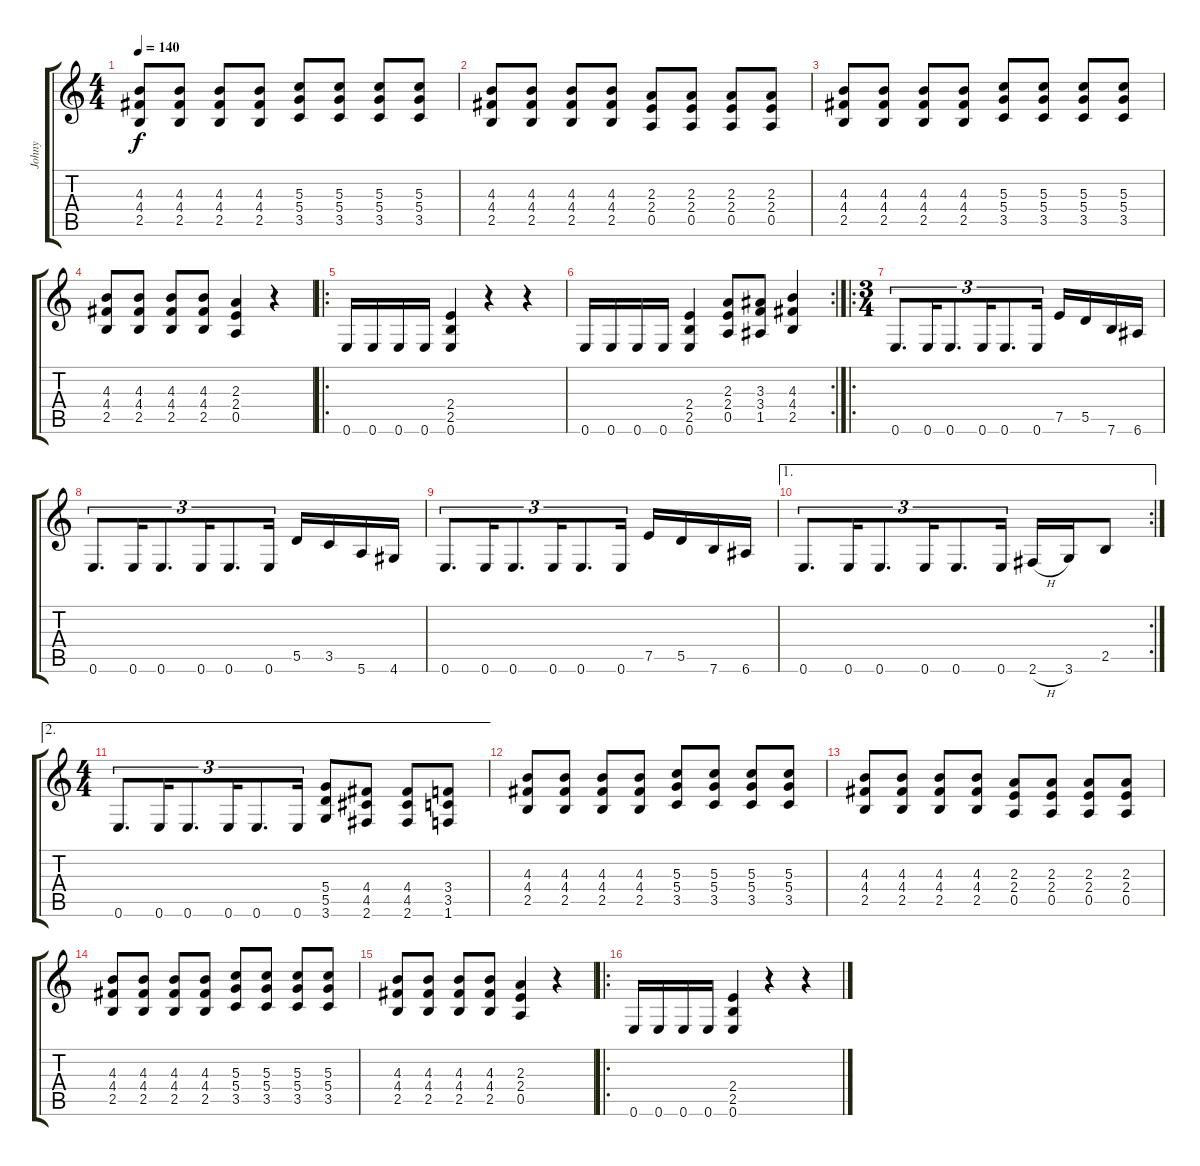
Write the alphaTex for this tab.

\track ("Johny" "Johny") {instrument overdrivenguitar}
\staff {score tabs}
\tuning (E4 B3 G3 D3 A2 E2) {hide}
\ts (4 4)
\tempo 140
\clef g2
\ks c
(4.3 4.4 2.5).8{dy f} (4.3 4.4 2.5).8 (4.3 4.4 2.5).8 (4.3 4.4 2.5).8 (5.3 5.4 3.5).8 (5.3 5.4 3.5).8 (5.3 5.4 3.5).8 (5.3 5.4 3.5).8 |
(4.3 4.4 2.5).8 (4.3 4.4 2.5).8 (4.3 4.4 2.5).8 (4.3 4.4 2.5).8 (2.3 2.4 0.5).8 (2.3 2.4 0.5).8 (2.3 2.4 0.5).8 (2.3 2.4 0.5).8 |
(4.3 4.4 2.5).8 (4.3 4.4 2.5).8 (4.3 4.4 2.5).8 (4.3 4.4 2.5).8 (5.3 5.4 3.5).8 (5.3 5.4 3.5).8 (5.3 5.4 3.5).8 (5.3 5.4 3.5).8 |
(4.3 4.4 2.5).8 (4.3 4.4 2.5).8 (4.3 4.4 2.5).8 (4.3 4.4 2.5).8 (2.3 2.4 0.5).4 r.4 |
\ro
0.6.16 0.6.16 0.6.16 0.6.16 (2.4 2.5 0.6).4 r.4 r.4 |
\rc 2
0.6.16 0.6.16 0.6.16 0.6.16 (2.4 2.5 0.6).4 (2.3 2.4 0.5).8 (3.3 3.4 1.5).8 (4.3 4.4 2.5).4 |
\ro
\ts (3 4)
0.6.8{d tu (3 2)} 0.6.16{tu (3 2)} 0.6.8{d tu (3 2)} 0.6.16{tu (3 2)} 0.6.8{d tu (3 2)} 0.6.16{tu (3 2)} 7.5.16 5.5.16 7.6.16 6.6.16 |
0.6.8{d tu (3 2)} 0.6.16{tu (3 2)} 0.6.8{d tu (3 2)} 0.6.16{tu (3 2)} 0.6.8{d tu (3 2)} 0.6.16{tu (3 2)} 5.5.16 3.5.16 5.6.16 4.6.16 |
0.6.8{d tu (3 2)} 0.6.16{tu (3 2)} 0.6.8{d tu (3 2)} 0.6.16{tu (3 2)} 0.6.8{d tu (3 2)} 0.6.16{tu (3 2)} 7.5.16 5.5.16 7.6.16 6.6.16 |
\ae 1
\rc 2
0.6.8{d tu (3 2)} 0.6.16{tu (3 2)} 0.6.8{d tu (3 2)} 0.6.16{tu (3 2)} 0.6.8{d tu (3 2)} 0.6.16{tu (3 2)} 2.6{h}.16 3.6.16 2.5.8 |
\ae 2
\ts (4 4)
0.6.8{d tu (3 2)} 0.6.16{tu (3 2)} 0.6.8{d tu (3 2)} 0.6.16{tu (3 2)} 0.6.8{d tu (3 2)} 0.6.16{tu (3 2)} (5.4 5.5 3.6).8 (4.4 4.5 2.6).8 (4.4 4.5 2.6).8 (3.4 3.5 1.6).8 |
(4.3 4.4 2.5).8 (4.3 4.4 2.5).8 (4.3 4.4 2.5).8 (4.3 4.4 2.5).8 (5.3 5.4 3.5).8 (5.3 5.4 3.5).8 (5.3 5.4 3.5).8 (5.3 5.4 3.5).8 |
(4.3 4.4 2.5).8 (4.3 4.4 2.5).8 (4.3 4.4 2.5).8 (4.3 4.4 2.5).8 (2.3 2.4 0.5).8 (2.3 2.4 0.5).8 (2.3 2.4 0.5).8 (2.3 2.4 0.5).8 |
(4.3 4.4 2.5).8 (4.3 4.4 2.5).8 (4.3 4.4 2.5).8 (4.3 4.4 2.5).8 (5.3 5.4 3.5).8 (5.3 5.4 3.5).8 (5.3 5.4 3.5).8 (5.3 5.4 3.5).8 |
(4.3 4.4 2.5).8 (4.3 4.4 2.5).8 (4.3 4.4 2.5).8 (4.3 4.4 2.5).8 (2.3 2.4 0.5).4 r.4 |
\ro
0.6.16 0.6.16 0.6.16 0.6.16 (2.4 2.5 0.6).4 r.4 r.4
